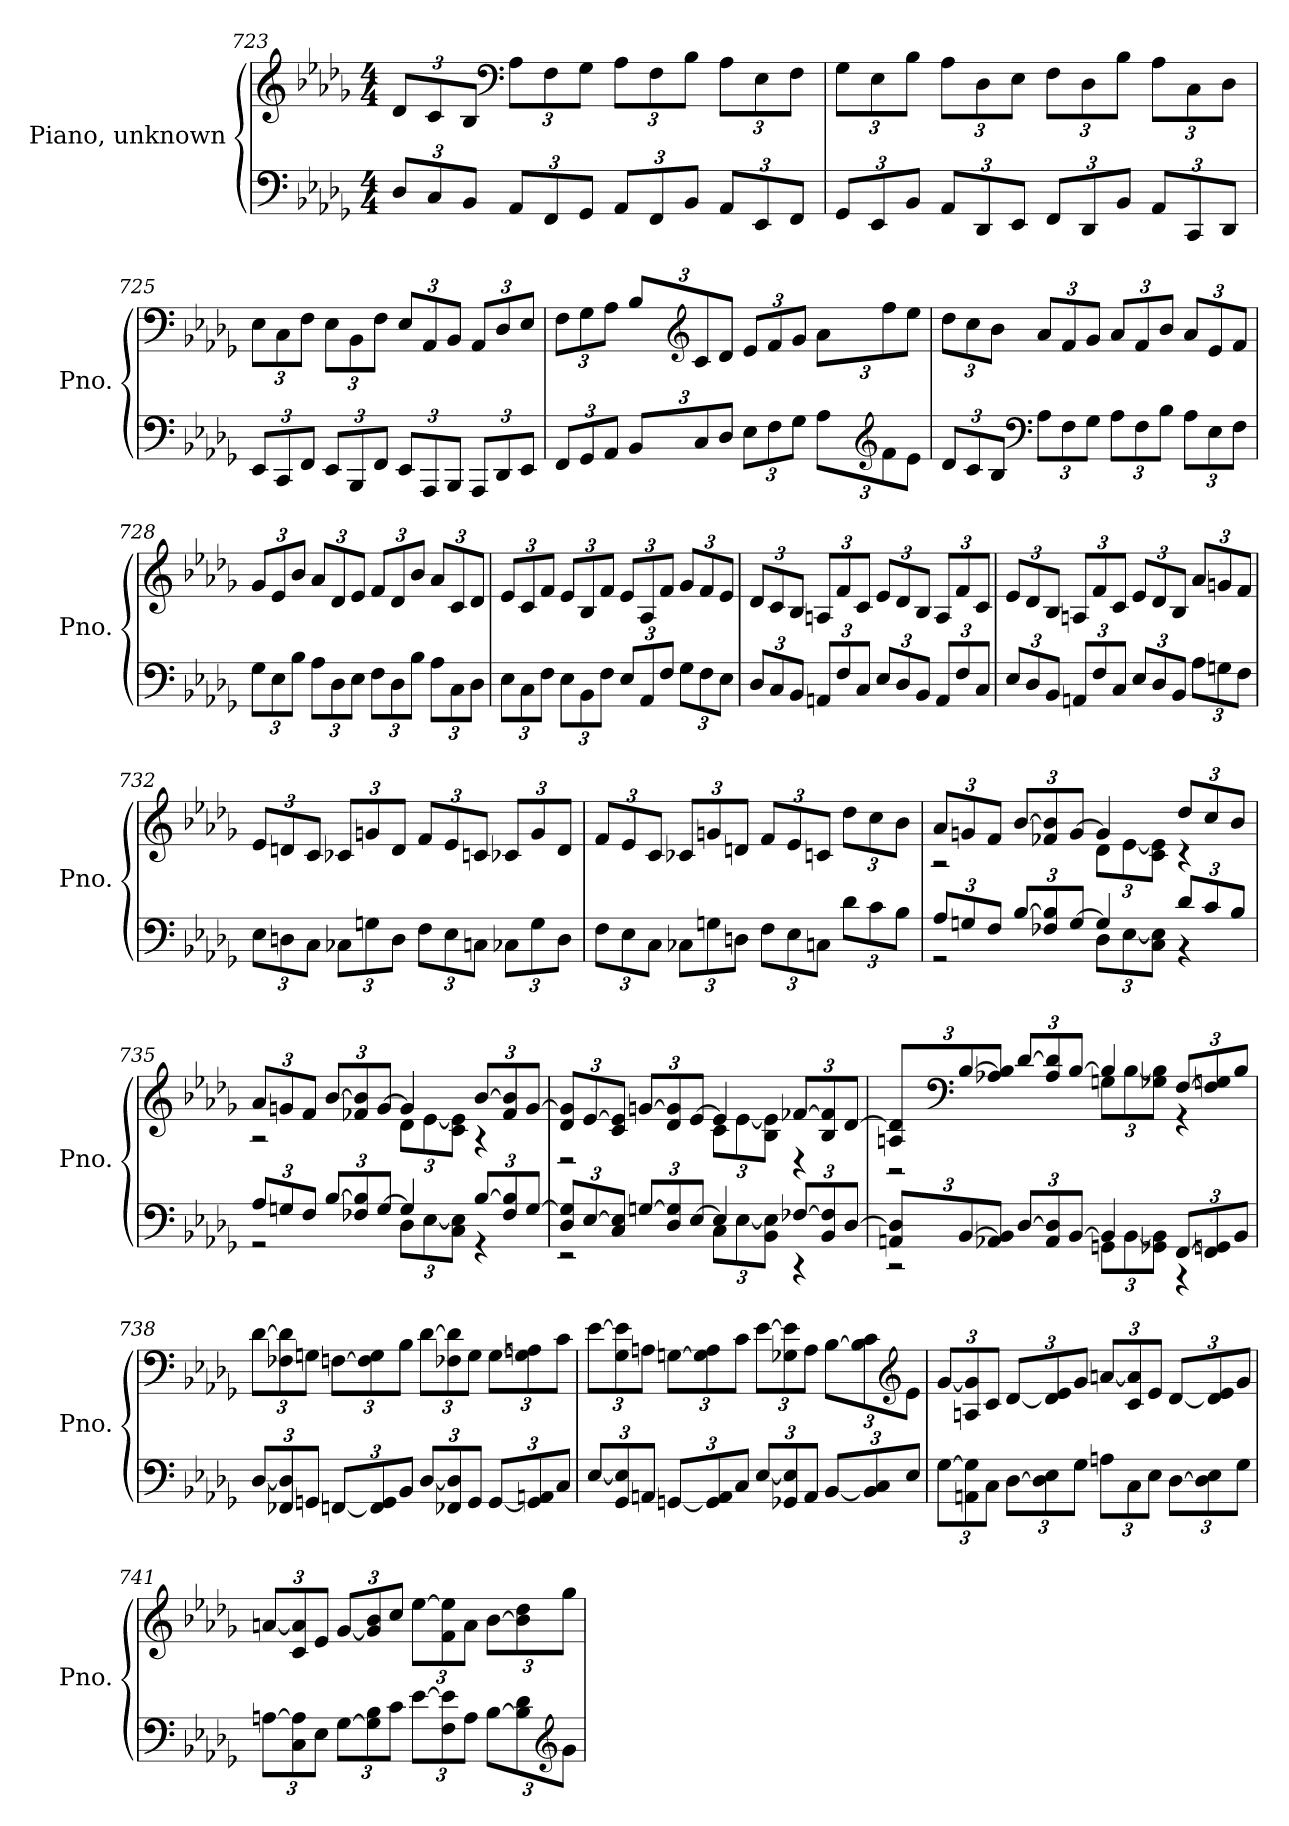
**kern	**kern
*part1	*part1
*staff2	*staff1
*I"Piano, unknown	*
*I'Pno.	*
!!LO:LB:g=z
*clefF4	*clefG2
*k[b-e-a-d-g-]	*k[b-e-a-d-g-]
*M4/4	*M4/4
*Xbrackettup	*Xbrackettup
=723	=723
12D-/L	12d-/L
12C/	12c/
12BB-/J	12B-/J
*	*clefF4
12AA-/L	12A-\L
12FF/	12F\
12GG-/J	12G-\J
12AA-/L	12A-\L
12FF/	12F\
12BB-/J	12B-\J
12AA-/L	12A-\L
12EE-/	12E-\
12FF/J	12F\J
=724	=724
12GG-/L	12G-\L
12EE-/	12E-\
12BB-/J	12B-\J
12AA-/L	12A-\L
12DD-/	12D-\
12EE-/J	12E-\J
12FF/L	12F\L
12DD-/	12D-\
12BB-/J	12B-\J
12AA-/L	12A-\L
12CC/	12C\
12DD-/J	12D-\J
=725	=725
12EE-/L	12E-\L
12CC/	12C\
12FF/J	12F\J
12EE-/L	12E-\L
12BBB-/	12BB-\
12FF/J	12F\J
12EE-/L	12E-/L
12AAA-/	12AA-/
12BBB-/J	12BB-/J
12AAA-/L	12AA-/L
12DD-/	12D-/
12EE-/J	12E-/J
!!LO:PB:g=z
=726	=726
12FF/L	12F\L
12GG-/	12G-\
12AA-/J	12A-\J
12BB-/L	12B-/L
*	*clefG2
12C/	12c/
12D-/J	12d-/J
12E-\L	12e-/L
12F\	12f/
12G-\J	12g-/J
12A-\L	12a-\L
*clefG2	*
12f\	12ff\
12e-\J	12ee-\J
=727	=727
12d-/L	12dd-\L
12c/	12cc\
12B-/J	12b-\J
*clefF4	*
12A-\L	12a-/L
12F\	12f/
12G-\J	12g-/J
12A-\L	12a-/L
12F\	12f/
12B-\J	12b-/J
12A-\L	12a-/L
12E-\	12e-/
12F\J	12f/J
=728	=728
12G-\L	12g-/L
12E-\	12e-/
12B-\J	12b-/J
12A-\L	12a-/L
12D-\	12d-/
12E-\J	12e-/J
12F\L	12f/L
12D-\	12d-/
12B-\J	12b-/J
12A-\L	12a-/L
12C\	12c/
12D-\J	12d-/J
!!LO:LB:g=z
=729	=729
12E-\L	12e-/L
12C\	12c/
12F\J	12f/J
12E-\L	12e-/L
12BB-\	12B-/
12F\J	12f/J
12E-/L	12e-/L
12AA-/	12A-/
12F/J	12f/J
12G-\L	12g-/L
12F\	12f/
12E-\J	12e-/J
=730	=730
12D-/L	12d-/L
12C/	12c/
12BB-/J	12B-/J
12AAn/L	12An/L
12F/	12f/
12C/J	12c/J
12E-/L	12e-/L
12D-/	12d-/
12BB-/J	12B-/J
12AA/L	12A/L
12F/	12f/
12C/J	12c/J
=731	=731
12E-/L	12e-/L
12D-/	12d-/
12BB-/J	12B-/J
12AAn/L	12An/L
12F/	12f/
12C/J	12c/J
12E-/L	12e-/L
12D-/	12d-/
12BB-/J	12B-/J
12A-\L	12a-/L
12Gn\	12gn/
12F\J	12f/J
!!LO:LB:g=z
=732	=732
12E-\L	12e-/L
12Dn\	12dn/
12C\J	12c/J
12C-X\L	12c-X/L
12Gn\	12gn/
12D\J	12d/J
12F\L	12f/L
12E-\	12e-/
12Cn\J	12cn/J
12C-X\L	12c-X/L
12G\	12g/
12D\J	12d/J
=733	=733
12F\L	12f/L
12E-\	12e-/
12C\J	12c/J
12C-X\L	12c-X/L
12Gn\	12gn/
12Dn\J	12dn/J
12F\L	12f/L
12E-\	12e-/
12Cn\J	12cn/J
12d-\L	12dd-\L
12c\	12cc\
12B-\J	12b-\J
!!LO:LB:g=z
=734	=734
*^	*^
12A-/L	2r	12a-/L	2r
12Gn/	.	12gn/	.
12F/J	.	12f/J	.
[12B-/L	.	[12b-/L	.
12F-X/ 12B-/]	.	12f-X/ 12b-/]	.
[12G/J	.	[12g/J	.
4G/]	12D-\L	4g/]	12d-\L
.	[12E-\	.	[12e-\
.	12C\ 12E-\]J	.	12c\ 12e-\]J
12d-/L	4r	12dd-/L	4r
12c/	.	12cc/	.
12B-/J	.	12b-/J	.
=735	=735	=735	=735
12A-/L	2r	12a-/L	2r
12Gn/	.	12gn/	.
12F/J	.	12f/J	.
[12B-/L	.	[12b-/L	.
12F-X/ 12B-/]	.	12f-X/ 12b-/]	.
[12G/J	.	[12g/J	.
4G/]	12D-\L	4g/]	12d-\L
.	[12E-\	.	[12e-\
.	12C\ 12E-\]J	.	12c\ 12e-\]J
[12B-/L	4r	[12b-/L	4r
12F-/ 12B-/]	.	12f-/ 12b-/]	.
[12G/J	.	[12g/J	.
!!LO:LB:g=z	!!
=736	=736	=736	=736
12D-/ 12G/]L	2r	12d-/ 12g/]L	2r
[12E-/	.	[12e-/	.
12C/ 12E-/]J	.	12c/ 12e-/]J	.
[12Gn/L	.	[12gn/L	.
12D-/ 12G/]	.	12d-/ 12g/]	.
[12E-/J	.	[12e-/J	.
4E-/]	12C\L	4e-/]	12c\L
.	[12E-\	.	[12e-\
.	12BB-\ 12E-\]J	.	12B-\ 12e-\]J
[12F-X/L	4r	[12f-X/L	4r
12BB-/ 12F-/]	.	12B-/ 12f-/]	.
[12D-/J	.	[12d-/J	.
=737	=737	=737	=737
12AAn/ 12D-/]L	2r	12An/ 12d-/]L	2r
*	*	*clefF4	*
[12BB-/	.	[12B-/	.
12AA-X/ 12BB-/]J	.	12A-X/ 12B-/]J	.
[12D-/L	.	[12d-/L	.
12AA-/ 12D-/]	.	12A-/ 12d-/]	.
[12BB-/J	.	[12B-/J	.
4BB-/]	12GGn\L	4B-/]	12Gn\L
.	[12BB-\	.	[12B-\
.	12GG-X\ 12BB-\]J	.	12G-X\ 12B-\]J
[12FF/L	4r	[12F/L	4r
12FF/] 12GGn/	.	12F/] 12Gn/	.
12BB-/J	.	12B-/J	.
*v	*v	*	*
*	*v	*v
!!LO:LB:g=z
=738	=738
[12D-/L	[12d-\L
12FF-X/ 12D-/]	12F-X\ 12d-\]
12GGn/J	12Gn\J
[12FFn/L	[12Fn\L
12FF/] 12GG/	12F\] 12G\
12BB-/J	12B-\J
[12D-/L	[12d-\L
12FF-X/ 12D-/]	12F-X\ 12d-\]
12GG/J	12G\J
[12GG/L	[12G\L
12GG/] 12AAn/	12G\] 12An\
12C/J	12c\J
=739	=739
[12E-/L	[12e-\L
12GG-/ 12E-/]	12G-\ 12e-\]
12AAn/J	12An\J
[12GGn/L	[12Gn\L
12GG/] 12AA/	12G\] 12A\
12C/J	12c\J
[12E-/L	[12e-\L
12GG-X/ 12E-/]	12G-X\ 12e-\]
12AA/J	12A\J
[12BB-/L	[12B-\L
12BB-/] 12C/	12B-\] 12c\
*	*clefG2
12E-/J	12e-\J
!!LO:PB:g=z
=740	=740
[12G-\L	[12g-/L
12AAn\ 12G-\]	12An/ 12g-/]
12C\J	12c/J
[12D-\L	[12d-/L
12D-\] 12E-\	12d-/] 12e-/
12G-\J	12g-/J
12An\L	[12an/L
12C\	12c/ 12a/]
12E-\J	12e-/J
[12D-\L	[12d-/L
12D-\] 12E-\	12d-/] 12e-/
12G-\J	12g-/J
=741	=741
[12An\L	[12an/L
12C\ 12A\]	12c/ 12a/]
12E-\J	12e-/J
[12G-\L	[12g-/L
12G-\] 12B-\	12g-/] 12b-/
12c\J	12cc/J
[12e-\L	[12ee-\L
12F\ 12e-\]	12f\ 12ee-\]
12A\J	12a\J
[12B-\L	[12b-\L
12B-\] 12d-\	12b-\] 12dd-\
*clefG2	*
12g-\J	12gg-\J
=	=
*-	*-
